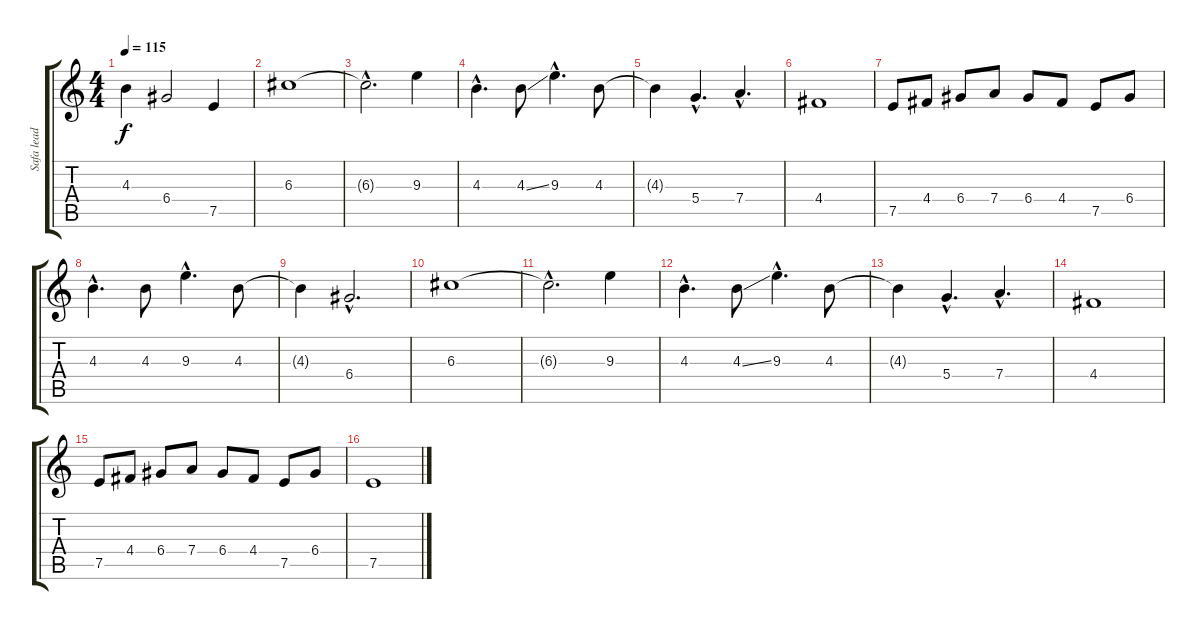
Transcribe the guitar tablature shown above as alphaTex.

\track ("Safa lead" "Safa lead") {instrument distortionguitar}
\staff {score tabs}
\tuning (E4 B3 G3 D3 A2 E2) {hide}
\ts (4 4)
\tempo 115
\clef g2
\ks c
4.3{t}.4{dy f} 6.4.2 7.5.4 |
6.3.1 |
6.3{hac t}.2{d} 9.3.4 |
4.3{hac}.4{d} 4.3{ss}.8 9.3{hac}.4{d} 4.3.8 |
4.3{t}.4 5.4{hac}.4{d} 7.4{hac}.4{d} |
4.4.1 |
7.5.8 4.4.8 6.4.8 7.4.8 6.4.8 4.4.8 7.5.8 6.4.8 |
4.3{hac}.4{d} 4.3.8 9.3{hac}.4{d} 4.3.8 |
4.3{t}.4 6.4{hac}.2{d} |
6.3.1 |
6.3{hac t}.2{d} 9.3.4 |
4.3{hac}.4{d} 4.3{ss}.8 9.3{hac}.4{d} 4.3.8 |
4.3{t}.4 5.4{hac}.4{d} 7.4{hac}.4{d} |
4.4.1 |
7.5.8 4.4.8 6.4.8 7.4.8 6.4.8 4.4.8 7.5.8 6.4.8 |
7.5.1
